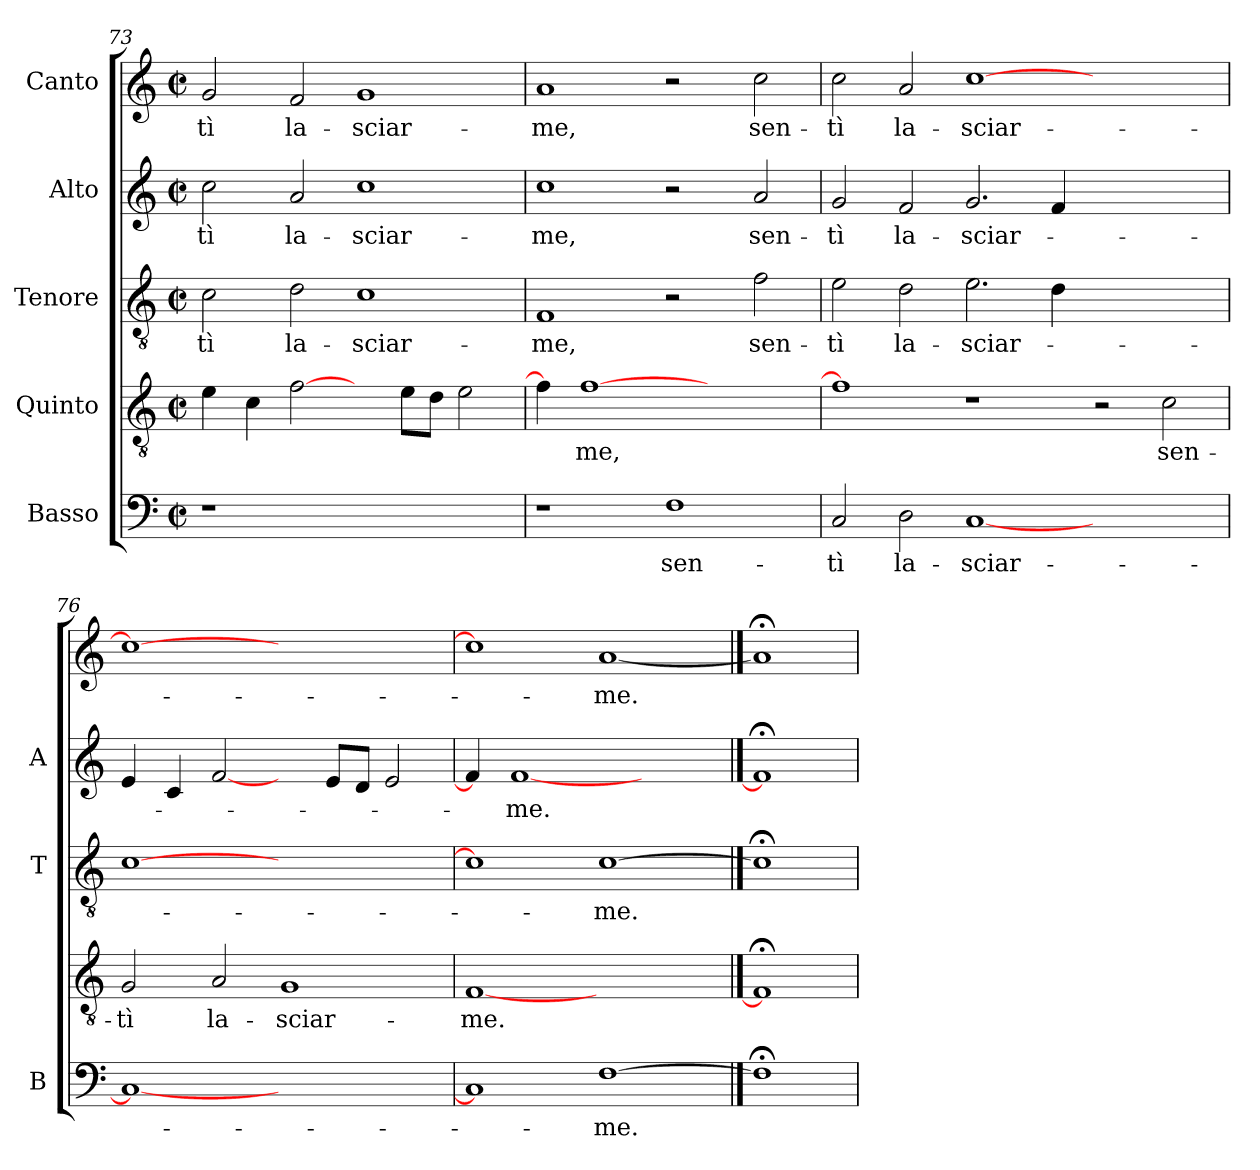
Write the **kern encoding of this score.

**kern	**text	**kern	**text	**kern	**text	**kern	**text	**kern	**text
*part5	*part5	*part4	*part4	*part3	*part3	*part2	*part2	*part1	*part1
*staff5	*staff5	*staff4	*staff4	*staff3	*staff3	*staff2	*staff2	*staff1	*staff1
*I"Basso	*	*I"Quinto	*	*I"Tenore	*	*I"Alto	*	*I"Canto	*
*I'B	*	*	*	*I'T	*	*I'A	*	*	*
*clefF4	*	*clefGv2	*	*clefGv2	*	*clefG2	*	*clefG2	*
*k[]	*	*k[]	*	*k[]	*	*k[]	*	*k[]	*
*C:	*	*C:	*	*C:	*	*C:	*	*C:	*
*M2/2	*	*M2/2	*	*M2/2	*	*M2/2	*	*M2/2	*
*met(c|)	*	*met(c|)	*	*met(c|)	*	*met(c|)	*	*met(c|)	*
=73	=73	=73	=73	=73	=73	=73	=73	=73	=73
1r	.	4e	.	2c	-tì	2cc	-tì	2g	-tì
.	.	4c	.	.	.	.	.	.	.
.	.	[2f	.	2d	la-	2a	la-	2f	la-
1ryy	.	4ryy	.	1c	sciar-	1cc	sciar-	1g	sciar-
.	.	8eL	.	.	.	.	.	.	.
.	.	8dJ	.	.	.	.	.	.	.
.	.	2e	.	.	.	.	.	.	.
=74	=74	=74	=74	=74	=74	=74	=74	=74	=74
1r	.	4f]	.	1F	-me,	1cc	-me,	1a	-me,
.	.	[1f	-me,	.	.	.	.	.	.
1F	sen-	.	.	2r	.	2r	.	2r	.
.	.	2.ryy	.	.	.	.	.	.	.
.	.	.	.	2f	sen-	2a	sen-	2cc	sen-
=75	=75	=75	=75	=75	=75	=75	=75	=75	=75
2C	-tì	1f]	.	2e	-tì	2g	-tì	2cc	-tì
2D	la-	.	.	2d	la-	2f	la-	2a	la-
[1C	sciar-	1r	.	2.e	sciar-	2.g	sciar-	[1cc	sciar-
.	.	.	.	4d	.	4f	.	.	.
1ryy	.	2r	.	1ryy	.	1ryy	.	1ryy	.
.	.	2c	sen-	.	.	.	.	.	.
=76	=76	=76	=76	=76	=76	=76	=76	=76	=76
1C_	.	2G	-tì	[1c	.	4e	.	1cc_	.
.	.	.	.	.	.	4c	.	.	.
.	.	2A	la-	.	.	[2f	.	.	.
1ryy	.	1G	sciar-	1ryy	.	4ryy	.	1ryy	.
.	.	.	.	.	.	8eL	.	.	.
.	.	.	.	.	.	8dJ	.	.	.
.	.	.	.	.	.	2e	.	.	.
=77	=77	=77	=77	=77	=77	=77	=77	=77	=77
1C]	.	[1F	-me.	1c]	.	4f]	.	1cc]	.
.	.	.	.	.	.	[1f	-me.	.	.
[1F	-me.	1ryy	.	[1c	-me.	.	.	[1a	-me.
.	.	.	.	.	.	2.ryy	.	.	.
==78	==78	==78	==78	==78	==78	==78	==78	==78	==78
1F;<]	.	1F;<]	.	1c;<]	.	1f;<]	.	1a;<]	.
=	=	=	=	=	=	=	=	=	=
*-	*-	*-	*-	*-	*-	*-	*-	*-	*-
